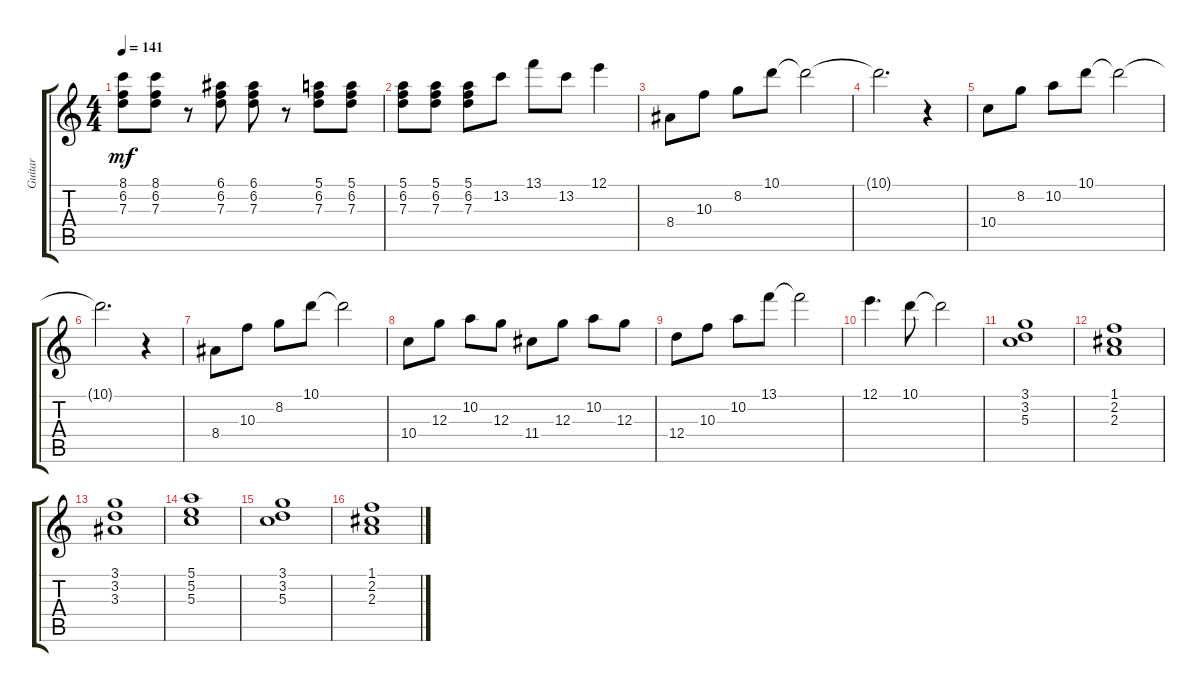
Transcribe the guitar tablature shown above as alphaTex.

\track ("Guitar" "Guitar") {instrument electricguitarclean}
\staff {score tabs}
\tuning (E4 B3 G3 D3 A2 E2) {hide}
\ts (4 4)
\tempo 141
\clef g2
\ks c
(8.1 6.2 7.3).8{dy mf} (8.1 6.2 7.3).8 r.8 (6.1 6.2 7.3).8 (6.1 6.2 7.3).8 r.8 (5.1 6.2 7.3).8 (5.1 6.2 7.3).8 |
(5.1 6.2 7.3).8 (5.1 6.2 7.3).8 (5.1 6.2 7.3).8 13.2.8 13.1.8 13.2.8 12.1.4 |
8.4.8 10.3.8 8.2.8 10.1.8 10.1{t}.2 |
10.1{t}.2{d} r.4 |
10.4.8 8.2.8 10.2.8 10.1.8 10.1{t}.2 |
10.1{t}.2{d} r.4 |
8.4.8 10.3.8 8.2.8 10.1.8 10.1{t}.2 |
10.4.8 12.3.8 10.2.8 12.3.8 11.4.8 12.3.8 10.2.8 12.3.8 |
12.4.8 10.3.8 10.2.8 13.1.8 13.1{t}.2 |
12.1.4{d} 10.1.8 10.1{t}.2 |
(3.1 3.2 5.3).1 |
(1.1 2.2 2.3).1 |
(3.1 3.2 3.3).1 |
(5.1 5.2 5.3).1 |
(3.1 3.2 5.3).1 |
(1.1 2.2 2.3).1
